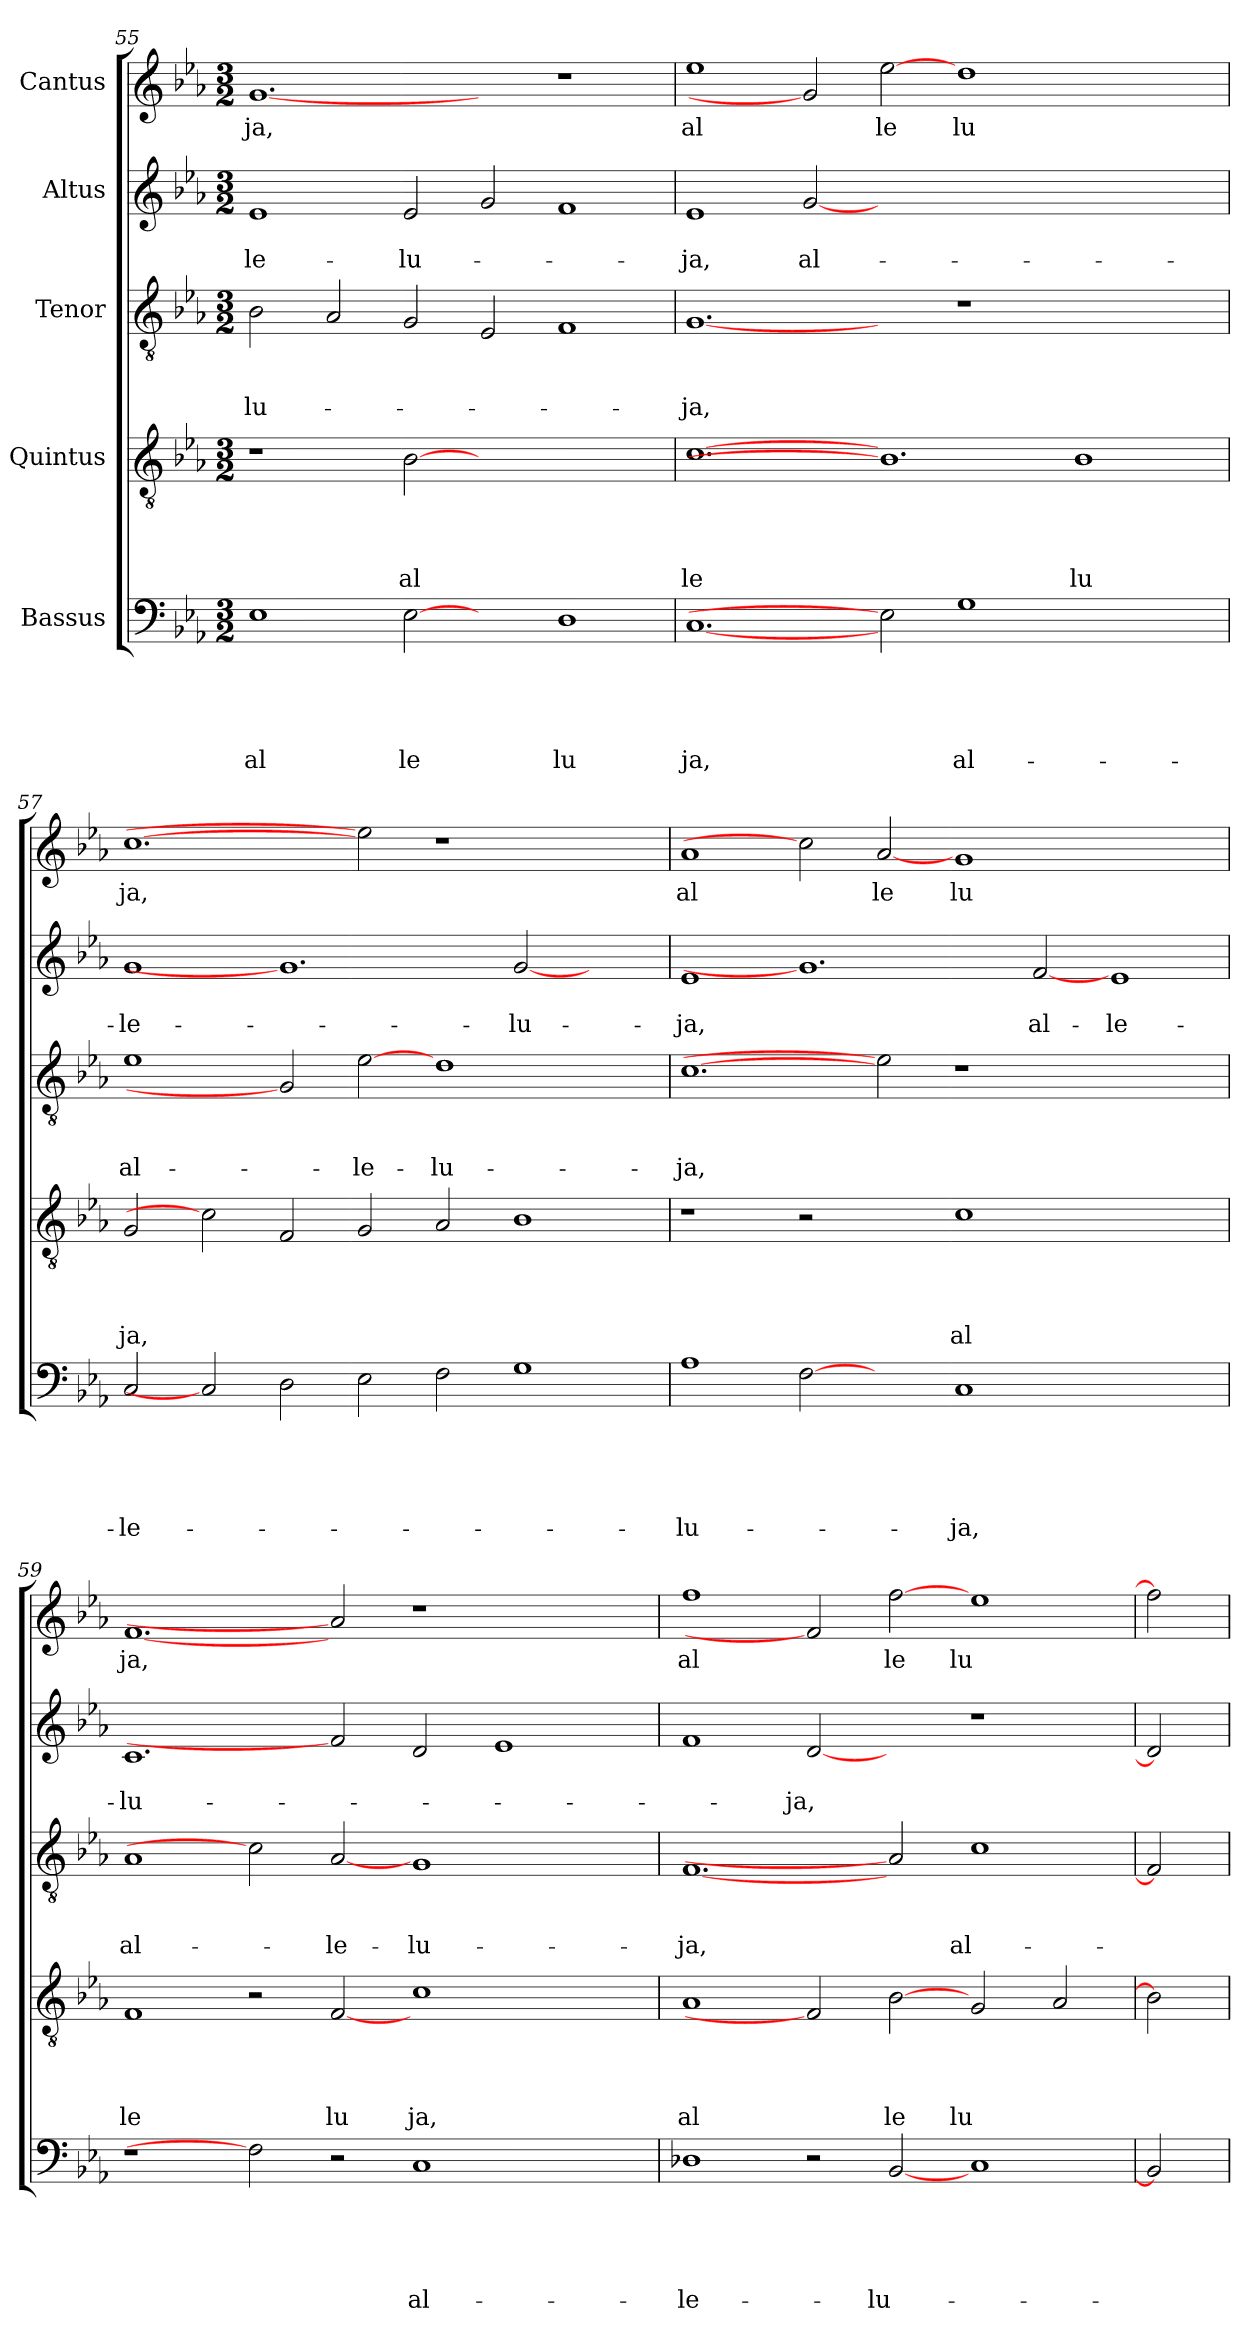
**kern	**text	**text	**text	**text	**text	**kern	**text	**text	**text	**text	**kern	**text	**text	**text	**kern	**text	**text	**kern	**text
*part5	*part5	*part5	*part5	*part5	*part5	*part4	*part4	*part4	*part4	*part4	*part3	*part3	*part3	*part3	*part2	*part2	*part2	*part1	*part1
*staff5	*staff5	*staff5	*staff5	*staff5	*staff5	*staff4	*staff4	*staff4	*staff4	*staff4	*staff3	*staff3	*staff3	*staff3	*staff2	*staff2	*staff2	*staff1	*staff1
*I"Bassus	*	*	*	*	*	*I"Quintus	*	*	*	*	*I"Tenor	*	*	*	*I"Altus	*	*	*I"Cantus	*
*clefF4	*	*	*	*	*	*clefGv2	*	*	*	*	*clefGv2	*	*	*	*clefG2	*	*	*clefG2	*
*k[b-e-a-]	*	*	*	*	*	*k[b-e-a-]	*	*	*	*	*k[b-e-a-]	*	*	*	*k[b-e-a-]	*	*	*k[b-e-a-]	*
*E-:	*	*	*	*	*	*E-:	*	*	*	*	*E-:	*	*	*	*E-:	*	*	*E-:	*
*M3/2	*	*	*	*	*	*M3/2	*	*	*	*	*M3/2	*	*	*	*M3/2	*	*	*M3/2	*
=55	=55	=55	=55	=55	=55	=55	=55	=55	=55	=55	=55	=55	=55	=55	=55	=55	=55	=55	=55
!	!	!	!	!	!LO:LY:b	!	!	!	!	!	!	!	!	!LO:LY:b	!	!	!LO:LY:b	!	!LO:LY:b
1E-	.	.	.	.	al	1r	.	.	.	.	2B-\	.	.	-lu-	1e-	.	-le-	[1.g	ja,
.	.	.	.	.	.	.	.	.	.	.	2A-/	.	.	.	.	.	.	.	.
!	!	!	!	!	!LO:LY:b	!	!	!	!	!LO:LY:b	!	!	!	!	!	!	!LO:LY:b	!	!
[2E-	.	.	.	.	le	[2B-	.	.	.	al	2G/	.	.	.	2e-/	.	-lu-	.	.
2ryy	.	.	.	.	.	1.ryy	.	.	.	.	2E-/	.	.	.	2g/	.	.	2ryy	.
!	!	!	!	!	!LO:LY:b	!	!	!	!	!	!	!	!	!	!	!	!	!	!
1D	.	.	.	.	lu	.	.	.	.	.	1F	.	.	.	1f	.	.	1r	.
!!LO:LB:g=z
=56	=56	=56	=56	=56	=56	=56	=56	=56	=56	=56	=56	=56	=56	=56	=56	=56	=56	=56	=56
!	!	!	!	!	!LO:LY:b	!	!	!	!	!LO:LY:b	!	!	!	!LO:LY:b	!	!	!LO:LY:b	!	!LO:LY:b
[1.C	.	.	.	.	ja,	[1.c	.	.	.	le	[1.G	.	.	-ja,	1e-	.	-ja,	1ee-	al
!	!	!	!	!	!	!	!	!	!	!	!	!	!	!	!	!	!LO:LY:b	!	!
.	.	.	.	.	.	.	.	.	.	.	.	.	.	.	[2g	.	al-	2g]	.
!	!	!	!	!	!	!	!	!	!	!	!	!	!	!	!	!	!	!	!LO:LY:b
2E-]	.	.	.	.	.	1.B-]	.	.	.	.	2ryy	.	.	.	0ryy	.	.	[2ee-	le
!	!	!	!	!	!LO:LY:b	!	!	!	!	!	!	!	!	!	!	!	!	!	!LO:LY:b
1G	.	.	.	.	al-	.	.	.	.	.	1r	.	.	.	.	.	.	1dd	lu
!	!	!	!	!	!	!	!	!	!	!LO:LY:b	!	!	!	!	!	!	!	!	!
1ryy	.	.	.	.	.	1B-	.	.	.	lu	1ryy	.	.	.	.	.	.	1ryy	.
.	.	.	.	.	.	.	.	.	.	.	.	.	.	.	2ryy	.	.	.	.
=57	=57	=57	=57	=57	=57	=57	=57	=57	=57	=57	=57	=57	=57	=57	=57	=57	=57	=57	=57
!	!	!	!	!	!LO:LY:b	!	!	!	!	!LO:LY:b	!	!	!	!LO:LY:b	!	!	!LO:LY:b	!	!LO:LY:b
2C/	.	.	.	.	-le-	2G/	.	.	.	ja,	1e-	.	.	al-	1g	.	-le-	[1.cc	ja,
2C]	.	.	.	.	.	2c]	.	.	.	.	.	.	.	.	.	.	.	.	.
2D\	.	.	.	.	.	2F/	.	.	.	.	2G]	.	.	.	1.g]	.	.	.	.
!	!	!	!	!	!	!	!	!	!	!	!	!	!	!LO:LY:b	!	!	!	!	!
2E-\	.	.	.	.	.	2G/	.	.	.	.	[2e-	.	.	-le-	.	.	.	2ee-]	.
!	!	!	!	!	!	!	!	!	!	!	!	!	!	!LO:LY:b	!	!	!	!	!
2F\	.	.	.	.	.	2A-/	.	.	.	.	1d	.	.	-lu-	.	.	.	1r	.
!	!	!	!	!	!	!	!	!	!	!	!	!	!	!	!	!	!LO:LY:b	!	!
1G	.	.	.	.	.	1B-	.	.	.	.	.	.	.	.	[2g	.	-lu-	.	.
.	.	.	.	.	.	.	.	.	.	.	2ryy	.	.	.	2ryy	.	.	2ryy	.
=58	=58	=58	=58	=58	=58	=58	=58	=58	=58	=58	=58	=58	=58	=58	=58	=58	=58	=58	=58
!	!	!	!	!	!LO:LY:b	!	!	!	!	!	!	!	!	!LO:LY:b	!	!	!LO:LY:b	!	!LO:LY:b
1A-	.	.	.	.	-lu-	1r	.	.	.	.	[1.c	.	.	-ja,	1e-	.	-ja,	1a-	al
[2F	.	.	.	.	.	2r	.	.	.	.	.	.	.	.	1.g]	.	.	2cc]	.
!	!	!	!	!	!	!	!	!	!	!	!	!	!	!	!	!	!	!	!LO:LY:b
2ryy	.	.	.	.	.	2ryy	.	.	.	.	2e-]	.	.	.	.	.	.	[2a-	le
!	!	!	!	!	!LO:LY:b	!	!	!	!	!LO:LY:b	!	!	!	!	!	!	!	!	!LO:LY:b
1C	.	.	.	.	-ja,	1c	.	.	.	al	1r	.	.	.	.	.	.	1g	lu
!	!	!	!	!	!	!	!	!	!	!	!	!	!	!	!	!	!LO:LY:b	!	!
.	.	.	.	.	.	.	.	.	.	.	.	.	.	.	[2f	.	al-	.	.
!	!	!	!	!	!	!	!	!	!	!	!	!	!	!	!	!	!LO:LY:b	!	!
1ryy	.	.	.	.	.	1ryy	.	.	.	.	1ryy	.	.	.	1e-	.	-le-	1ryy	.
=59	=59	=59	=59	=59	=59	=59	=59	=59	=59	=59	=59	=59	=59	=59	=59	=59	=59	=59	=59
!	!	!	!	!	!	!	!	!	!	!LO:LY:b	!	!	!	!LO:LY:b	!	!	!LO:LY:b	!	!LO:LY:b
1r	.	.	.	.	.	1F	.	.	.	le	1A-	.	.	al-	1.c	.	-lu-	[1.f	ja,
2F]	.	.	.	.	.	2r	.	.	.	.	2c]	.	.	.	.	.	.	.	.
!	!	!	!	!	!	!	!	!	!	!LO:LY:b	!	!	!	!LO:LY:b	!	!	!	!	!
2r	.	.	.	.	.	[2F	.	.	.	lu	[2A-	.	.	-le-	2f]	.	.	2a-]	.
!	!	!	!	!	!LO:LY:b	!	!	!	!	!LO:LY:b	!	!	!	!LO:LY:b	!	!	!	!	!
1C	.	.	.	.	al-	1c	.	.	.	ja,	1G	.	.	-lu-	2d/	.	.	1r	.
.	.	.	.	.	.	.	.	.	.	.	.	.	.	.	1e-	.	.	.	.
2ryy	.	.	.	.	.	2ryy	.	.	.	.	2ryy	.	.	.	.	.	.	2ryy	.
=60	=60	=60	=60	=60	=60	=60	=60	=60	=60	=60	=60	=60	=60	=60	=60	=60	=60	=60	=60
!	!	!	!	!	!LO:LY:b	!	!	!	!	!LO:LY:b	!	!	!	!LO:LY:b	!	!	!	!	!LO:LY:b
1D-X	.	.	.	.	-le-	1A-	.	.	.	al	[1.F	.	.	-ja,	1f	.	.	1ff	al
!	!	!	!	!	!	!	!	!	!	!	!	!	!	!	!	!	!LO:LY:b	!	!
2r	.	.	.	.	.	2F]	.	.	.	.	.	.	.	.	[2d	.	-ja,	2f]	.
!	!	!	!	!	!LO:LY:b	!	!	!	!	!LO:LY:b	!	!	!	!	!	!	!	!	!LO:LY:b
[2BB-	.	.	.	.	-lu-	[2B-	.	.	.	le	2A-]	.	.	.	2ryy	.	.	[2ff	le
!	!	!	!	!	!	!	!	!	!	!LO:LY:b	!	!	!	!LO:LY:b	!	!	!	!	!LO:LY:b
1C	.	.	.	.	.	2G/	.	.	.	lu	1c	.	.	al-	1r	.	.	1ee-	lu
.	.	.	.	.	.	2A-/	.	.	.	.	.	.	.	.	.	.	.	.	.
=61	=61	=61	=61	=61	=61	=61	=61	=61	=61	=61	=61	=61	=61	=61	=61	=61	=61	=61	=61
2BB-]	.	.	.	.	.	2B-]	.	.	.	.	2F]	.	.	.	2d]	.	.	2ff]	.
=	=	=	=	=	=	=	=	=	=	=	=	=	=	=	=	=	=	=	=
*-	*-	*-	*-	*-	*-	*-	*-	*-	*-	*-	*-	*-	*-	*-	*-	*-	*-	*-	*-
